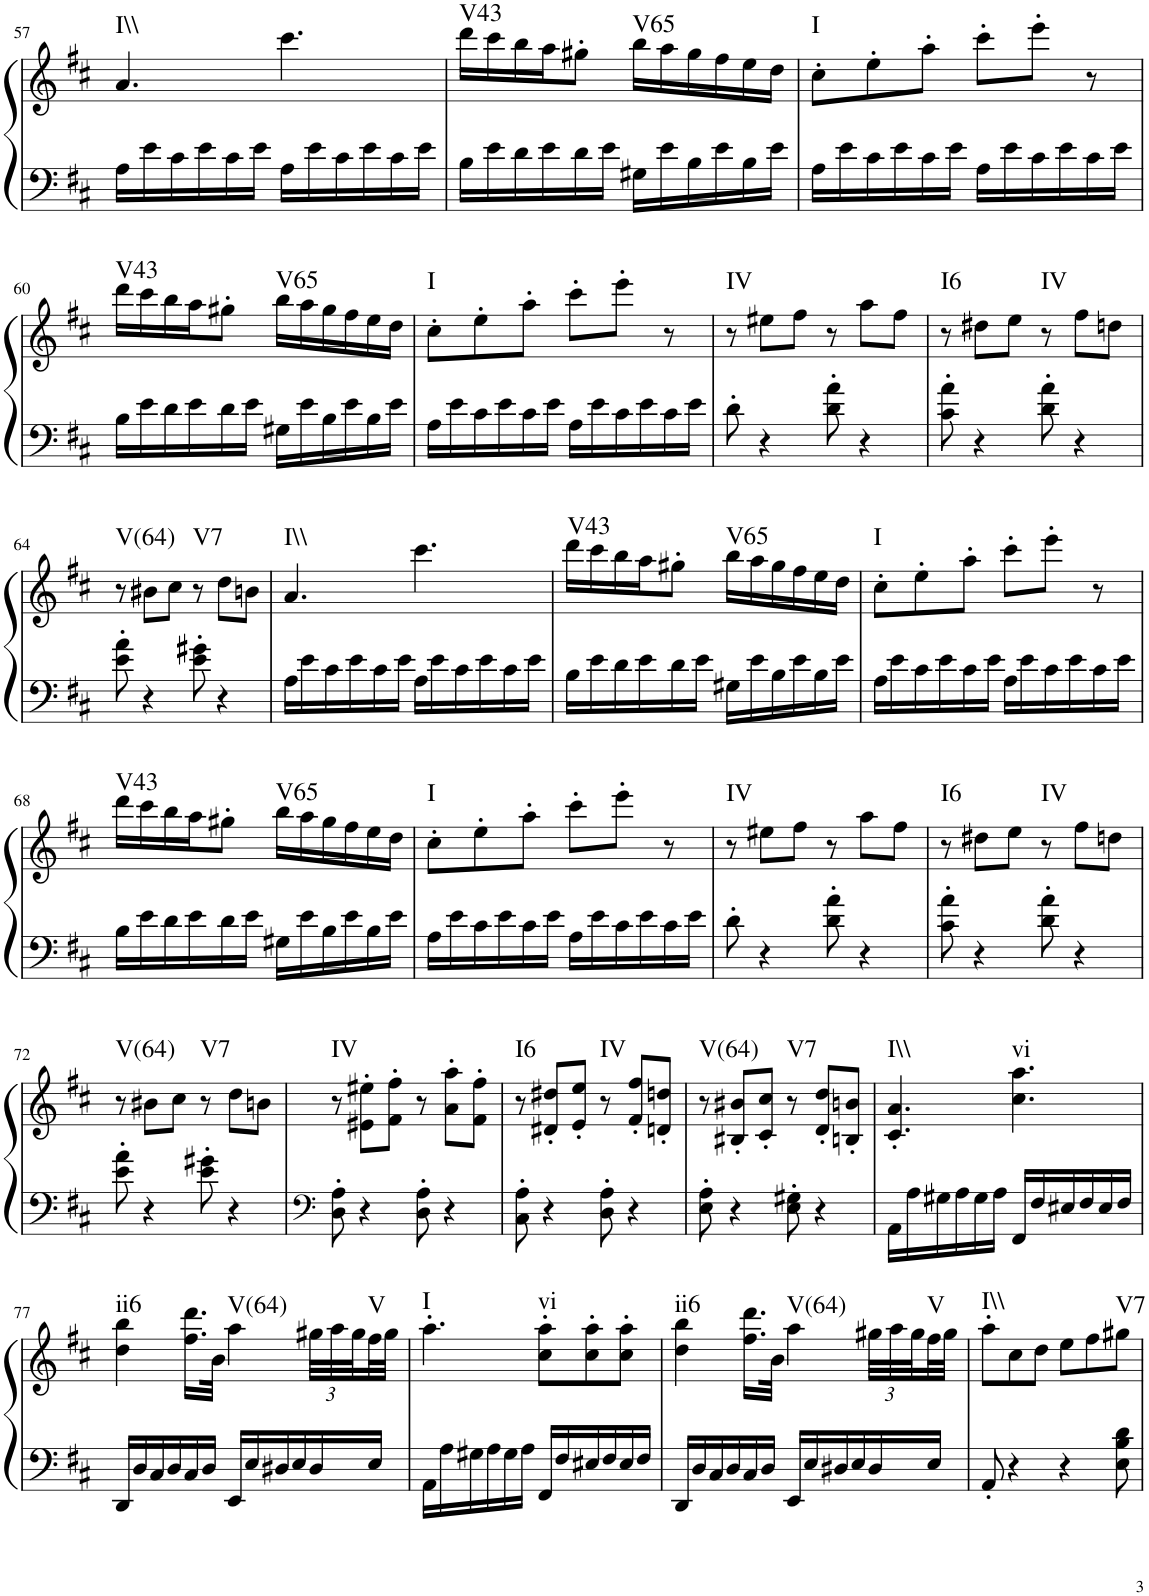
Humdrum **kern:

**kern	**kern	**harte
*part1	*part1	*part1
*staff2	*staff1	*
*I"Piano, Piano right	*	*
*I'Pno.	*	*
!!LO:PB:g=z
*clefF4	*clefG2	*
*k[f#c#]	*k[f#c#]	*
*M6/8	*M6/8	*
=57	=57	=57
!	!	!LO:H:kt=I\\
16A\LL	4.a/	N
16e\	.	.
16c#\	.	.
16e\	.	.
16c#\	.	.
16e\JJ	.	.
16A\LL	4.ccc#\	.
16e\	.	.
16c#\	.	.
16e\	.	.
16c#\	.	.
16e\JJ	.	.
=58	=58	=58
!	!	!LO:H:kt=V43
16B\LL	16ddd\LL	N
16e\	16ccc#\	.
16d\	16bb\	.
16e\	16aa\J	.
16d\	8gg#X'\J	.
16e\JJ	.	.
!	!	!LO:H:kt=V65
16G#X\LL	16bb\LL	N
16e\	16aa\	.
16B\	16gg#\	.
16e\	16ff#\	.
16B\	16ee\	.
16e\JJ	16dd\JJ	.
=59	=59	=59
!	!	!LO:H:kt=I
16A\LL	8cc#'\L	N
16e\	.	.
16c#\	8ee'\	.
16e\	.	.
16c#\	8aa'\J	.
16e\JJ	.	.
16A\LL	8ccc#'\L	.
16e\	.	.
16c#\	8eee'\J	.
16e\	.	.
16c#\	8r	.
16e\JJ	.	.
!!LO:LB:g=z
=60	=60	=60
!	!	!LO:H:kt=V43
16B\LL	16ddd\LL	N
16e\	16ccc#\	.
16d\	16bb\	.
16e\	16aa\J	.
16d\	8gg#X'\J	.
16e\JJ	.	.
!	!	!LO:H:kt=V65
16G#X\LL	16bb\LL	N
16e\	16aa\	.
16B\	16gg#\	.
16e\	16ff#\	.
16B\	16ee\	.
16e\JJ	16dd\JJ	.
=61	=61	=61
!	!	!LO:H:kt=I
16A\LL	8cc#'\L	N
16e\	.	.
16c#\	8ee'\	.
16e\	.	.
16c#\	8aa'\J	.
16e\JJ	.	.
16A\LL	8ccc#'\L	.
16e\	.	.
16c#\	8eee'\J	.
16e\	.	.
16c#\	8r	.
16e\JJ	.	.
=62	=62	=62
!	!	!LO:H:kt=IV
8d'\	8r	N
4r	8ee#X\L	.
.	8ff#\J	.
8d\' 8a\'	8r	.
4r	8aa\L	.
.	8ff#\J	.
=63	=63	=63
!	!	!LO:H:kt=I6
8c#\' 8a\'	8r	N
4r	8dd#X\L	.
.	8ee\J	.
!	!	!LO:H:kt=IV
8d\' 8a\'	8r	N
4r	8ff#\L	.
.	8ddn\J	.
!!LO:LB:g=z
=64	=64	=64
!	!	!LO:H:kt=V(64)
8e\' 8a\'	8r	N
4r	8b#X\L	.
.	8cc#\J	.
!	!	!LO:H:kt=V7
8e\' 8g#X\'	8r	N
4r	8dd\L	.
.	8bn\J	.
=65	=65	=65
!	!	!LO:H:kt=I\\
16A\LL	4.a/	N
16e\	.	.
16c#\	.	.
16e\	.	.
16c#\	.	.
16e\JJ	.	.
16A\LL	4.ccc#\	.
16e\	.	.
16c#\	.	.
16e\	.	.
16c#\	.	.
16e\JJ	.	.
=66	=66	=66
!	!	!LO:H:kt=V43
16B\LL	16ddd\LL	N
16e\	16ccc#\	.
16d\	16bb\	.
16e\	16aa\J	.
16d\	8gg#X'\J	.
16e\JJ	.	.
!	!	!LO:H:kt=V65
16G#X\LL	16bb\LL	N
16e\	16aa\	.
16B\	16gg#\	.
16e\	16ff#\	.
16B\	16ee\	.
16e\JJ	16dd\JJ	.
=67	=67	=67
!	!	!LO:H:kt=I
16A\LL	8cc#'\L	N
16e\	.	.
16c#\	8ee'\	.
16e\	.	.
16c#\	8aa'\J	.
16e\JJ	.	.
16A\LL	8ccc#'\L	.
16e\	.	.
16c#\	8eee'\J	.
16e\	.	.
16c#\	8r	.
16e\JJ	.	.
!!LO:LB:g=z
=68	=68	=68
!	!	!LO:H:kt=V43
16B\LL	16ddd\LL	N
16e\	16ccc#\	.
16d\	16bb\	.
16e\	16aa\J	.
16d\	8gg#X'\J	.
16e\JJ	.	.
!	!	!LO:H:kt=V65
16G#X\LL	16bb\LL	N
16e\	16aa\	.
16B\	16gg#\	.
16e\	16ff#\	.
16B\	16ee\	.
16e\JJ	16dd\JJ	.
=69	=69	=69
!	!	!LO:H:kt=I
16A\LL	8cc#'\L	N
16e\	.	.
16c#\	8ee'\	.
16e\	.	.
16c#\	8aa'\J	.
16e\JJ	.	.
16A\LL	8ccc#'\L	.
16e\	.	.
16c#\	8eee'\J	.
16e\	.	.
16c#\	8r	.
16e\JJ	.	.
=70	=70	=70
!	!	!LO:H:kt=IV
8d'\	8r	N
4r	8ee#X\L	.
.	8ff#\J	.
8d\' 8a\'	8r	.
4r	8aa\L	.
.	8ff#\J	.
=71	=71	=71
!	!	!LO:H:kt=I6
8c#\' 8a\'	8r	N
4r	8dd#X\L	.
.	8ee\J	.
!	!	!LO:H:kt=IV
8d\' 8a\'	8r	N
4r	8ff#\L	.
.	8ddn\J	.
!!LO:LB:g=z
=72	=72	=72
!	!	!LO:H:kt=V(64)
8e\' 8a\'	8r	N
4r	8b#X\L	.
.	8cc#\J	.
!	!	!LO:H:kt=V7
8e\' 8g#X\'	8r	N
4r	8dd\L	.
.	8bn\J	.
=73	=73	=73
*clefF4	*	*
!	!	!LO:H:kt=IV
8D\' 8A\'	8r	N
4r	8e#X\' 8ee#X\'L	.
.	8f#\' 8ff#\'J	.
8D\' 8A\'	8r	.
4r	8a\' 8aa\'L	.
.	8f#\' 8ff#\'J	.
=74	=74	=74
!	!	!LO:H:kt=I6
8C#\' 8A\'	8r	N
4r	8d#X/' 8dd#X/'L	.
.	8e/' 8ee/'J	.
!	!	!LO:H:kt=IV
8D\' 8A\'	8r	N
4r	8f#/' 8ff#/'L	.
.	8dn/' 8ddn/'J	.
=75	=75	=75
!	!	!LO:H:kt=V(64)
8E\' 8A\'	8r	N
4r	8B#X/' 8b#X/'L	.
.	8c#/' 8cc#/'J	.
!	!	!LO:H:kt=V7
8E\' 8G#X\'	8r	N
4r	8d/' 8dd/'L	.
.	8Bn/' 8bn/'J	.
=76	=76	=76
!	!	!LO:H:kt=I\\
16AA\LL	4.c#/' 4.a/'	N
16A\	.	.
16G#X\	.	.
16A\	.	.
16G#\	.	.
16A\JJ	.	.
!	!	!LO:H:kt=vi
16FF#/LL	4.cc#\ 4.aa\	N
16F#/	.	.
16E#X/	.	.
16F#/	.	.
16E#/	.	.
16F#/JJ	.	.
!!LO:LB:g=z
=77	=77	=77
!	!	!LO:H:kt=ii6
16DD/LL	4dd\ 4bb\	N
16D/	.	.
16C#/	.	.
16D/	.	.
16C#/	16.ff#\ 16.ddd\LL	.
16D/JJ	.	.
.	32b\JJk	.
!	!	!LO:H:kt=V(64)
16EE/LL	4aa\	N
16E/	.	.
16D#X/	.	.
16E/	.	.
*	*Xbrackettup	*
16D#/	48gg#X\LLL	.
.	48aa\	.
.	48gg#\	.
!	!	!LO:H:kt=V
16E/JJ	32ff#\	N
.	32gg#\JJJ	.
=78	=78	=78
!	!	!LO:H:kt=I
16AA\LL	4.aa'\	N
16A\	.	.
16G#X\	.	.
16A\	.	.
16G#\	.	.
16A\JJ	.	.
!	!	!LO:H:kt=vi
16FF#/LL	8cc#\' 8aa\'L	N
16F#/	.	.
16E#X/	8cc#\' 8aa\'	.
16F#/	.	.
16E#/	8cc#\' 8aa\'J	.
16F#/JJ	.	.
=79	=79	=79
!	!	!LO:H:kt=ii6
16DD/LL	4dd\ 4bb\	N
16D/	.	.
16C#/	.	.
16D/	.	.
16C#/	16.ff#\ 16.ddd\LL	.
16D/JJ	.	.
.	32b\JJk	.
!	!	!LO:H:kt=V(64)
16EE/LL	4aa\	N
16E/	.	.
16D#X/	.	.
16E/	.	.
16D#/	48gg#X\LLL	.
.	48aa\	.
.	48gg#\	.
!	!	!LO:H:kt=V
16E/JJ	32ff#\	N
.	32gg#\JJJ	.
=80	=80	=80
!	!	!LO:H:kt=I\\
8AA'/	8aa'\L	N
4r	8cc#\	.
.	8dd\J	.
4r	8ee\L	.
.	8ff#\	.
!	!	!LO:H:kt=V7
8E\ 8B\ 8d\	8gg#X\J	N
=	=	=
*-	*-	*-
